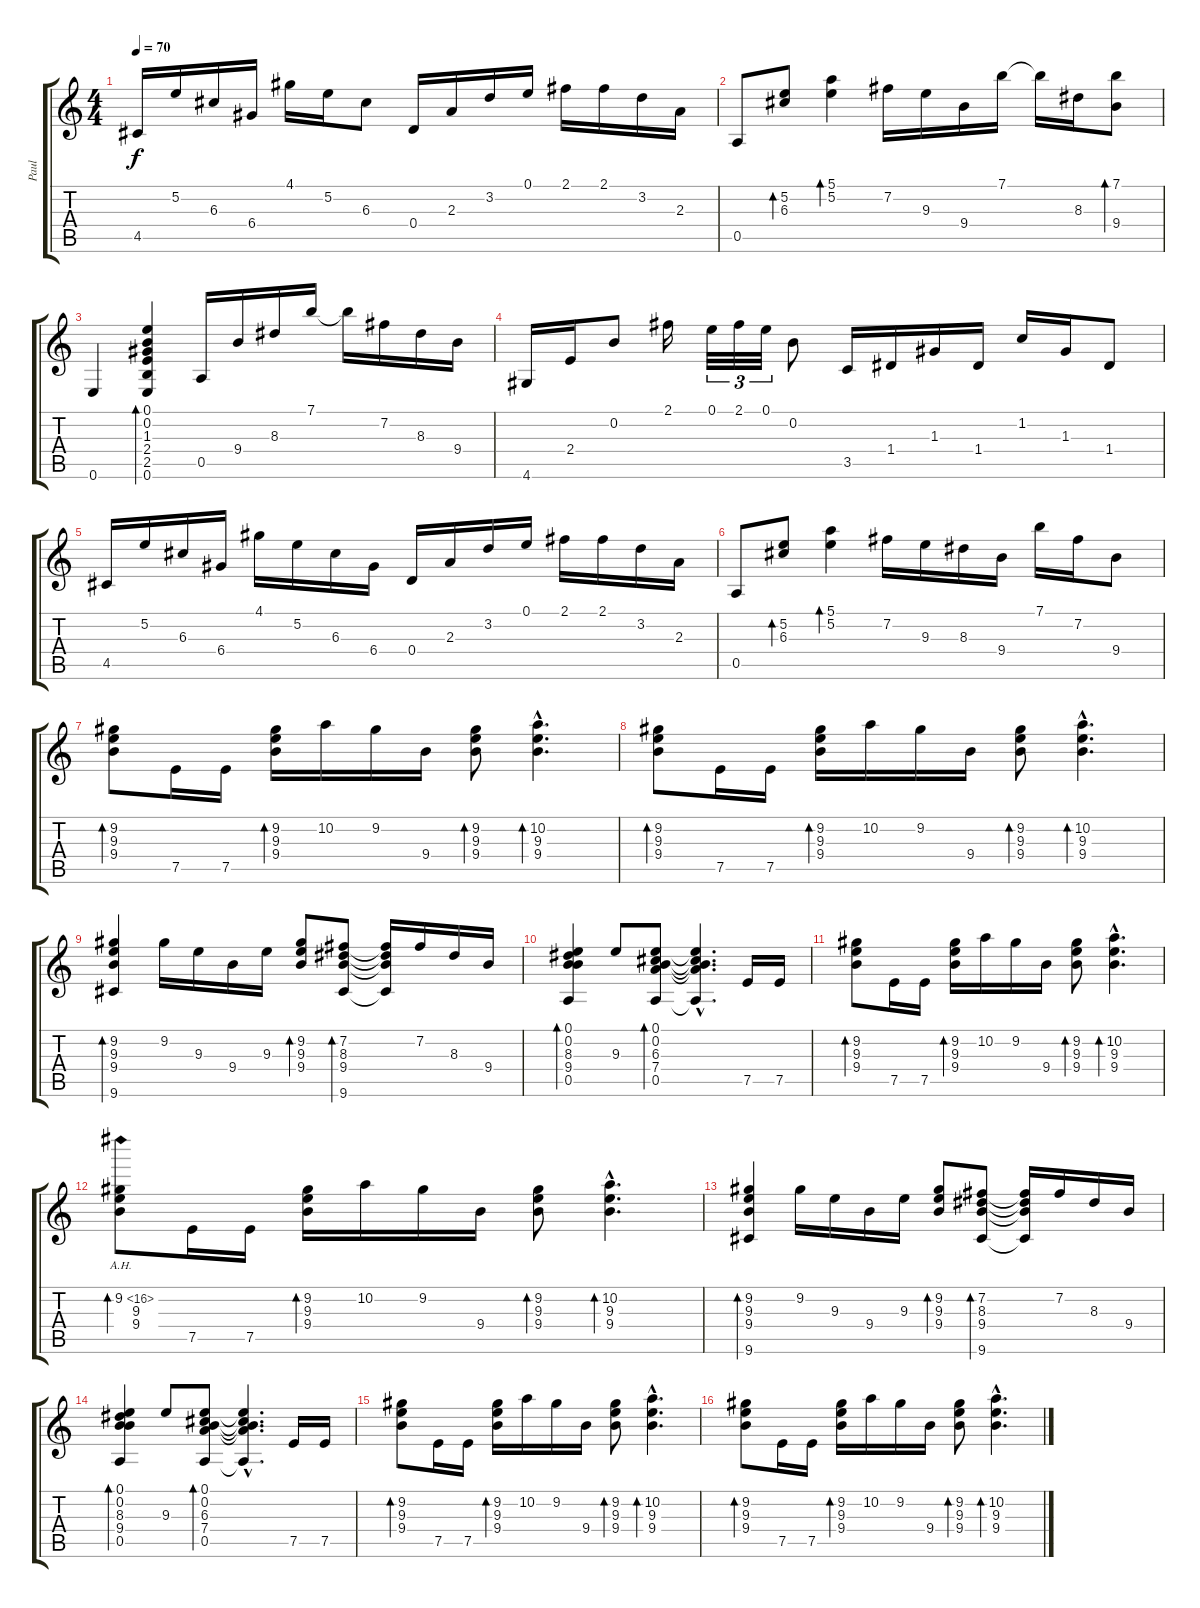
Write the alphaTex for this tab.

\track ("Paul" "Paul") {instrument distortionguitar}
\staff {score tabs}
\tuning (E4 B3 G3 D3 A2 E2) {hide}
\ts (4 4)
\tempo 70
\clef g2
\ks c
4.5.16{dy f} 5.2.16 6.3.16 6.4.16 4.1.16 5.2.16 6.3.8 0.4.16 2.3.16 3.2.16 0.1.16 2.1.16 2.1.16 3.2.16 2.3.16 |
0.5.8 (5.2 6.3).8{bd 30} (5.1 5.2).4{bd 30} 7.2.16 9.3.16 9.4.16 7.1.16 7.1{t}.16 8.3.16 (7.1 9.4).8{bd 30} |
0.6.4 (0.1 0.2 1.3 2.4 2.5 0.6).4{bd 30} 0.5.16 9.4.16 8.3.16 7.1.16 7.1{t}.16 7.2.16 8.3.16 9.4.16 |
4.6.16 2.4.16 0.2.8 2.1.16 0.1.32{tu (3 2)} 2.1.32{tu (3 2)} 0.1.32{tu (3 2)} 0.2.8 3.5.16 1.4.16 1.3.16 1.4.16 1.2.16 1.3.16 1.4.8 |
4.5.16 5.2.16 6.3.16 6.4.16 4.1.16 5.2.16 6.3.16 6.4.16 0.4.16 2.3.16 3.2.16 0.1.16 2.1.16 2.1.16 3.2.16 2.3.16 |
0.5.8 (5.2 6.3).8{bd 30} (5.1 5.2).4{bd 30} 7.2.16 9.3.16 8.3.16 9.4.16 7.1.16 7.2.16 9.4.8 |
(9.2 9.3 9.4).8{bd 30} 7.5.16 7.5.16 (9.2 9.3 9.4).16{bd 30} 10.2.16 9.2.16 9.4.16 (9.2 9.3 9.4).8{bd 30} (10.2{hac} 9.3{hac} 9.4{hac}).4{d bd 30} |
(9.2 9.3 9.4).8{bd 30} 7.5.16 7.5.16 (9.2 9.3 9.4).16{bd 30} 10.2.16 9.2.16 9.4.16 (9.2 9.3 9.4).8{bd 30} (10.2{hac} 9.3{hac} 9.4{hac}).4{d bd 30} |
(9.2 9.3 9.4 9.6).4{bd 30} 9.2.16 9.3.16 9.4.16 9.3.16 (9.2 9.3 9.4).8{bd 30} (7.2 8.3 9.4 9.6).8{bd 30} (7.2{t} 8.3{t} 9.4{t} 9.6{t}).16 7.2.16 8.3.16 9.4.16 |
(0.1 0.2 8.3 9.4 0.5).4{bd 30} 9.3.8 (0.1 0.2 6.3 7.4 0.5).8{bd 30} (0.1{hac t} 0.2{hac t} 6.3{hac t} 7.4{hac t} 0.5{hac t}).4{d} 7.5.16 7.5.16 |
(9.2 9.3 9.4).8{bd 30} 7.5.16 7.5.16 (9.2 9.3 9.4).16{bd 30} 10.2.16 9.2.16 9.4.16 (9.2 9.3 9.4).8{bd 30} (10.2{hac} 9.3{hac} 9.4{hac}).4{d bd 30} |
(9.2{ah 7} 9.3 9.4).8{bd 30} 7.5.16 7.5.16 (9.2 9.3 9.4).16{bd 30} 10.2.16 9.2.16 9.4.16 (9.2 9.3 9.4).8{bd 30} (10.2{hac} 9.3{hac} 9.4{hac}).4{d bd 30} |
(9.2 9.3 9.4 9.6).4{bd 30} 9.2.16 9.3.16 9.4.16 9.3.16 (9.2 9.3 9.4).8{bd 30} (7.2 8.3 9.4 9.6).8{bd 30} (7.2{t} 8.3{t} 9.4{t} 9.6{t}).16 7.2.16 8.3.16 9.4.16 |
(0.1 0.2 8.3 9.4 0.5).4{bd 30} 9.3.8 (0.1 0.2 6.3 7.4 0.5).8{bd 30} (0.1{hac t} 0.2{hac t} 6.3{hac t} 7.4{hac t} 0.5{hac t}).4{d} 7.5.16 7.5.16 |
(9.2 9.3 9.4).8{bd 30} 7.5.16 7.5.16 (9.2 9.3 9.4).16{bd 30} 10.2.16 9.2.16 9.4.16 (9.2 9.3 9.4).8{bd 30} (10.2{hac} 9.3{hac} 9.4{hac}).4{d bd 30} |
(9.2 9.3 9.4).8{bd 30} 7.5.16 7.5.16 (9.2 9.3 9.4).16{bd 30} 10.2.16 9.2.16 9.4.16 (9.2 9.3 9.4).8{bd 30} (10.2{hac} 9.3{hac} 9.4{hac}).4{d bd 30}
